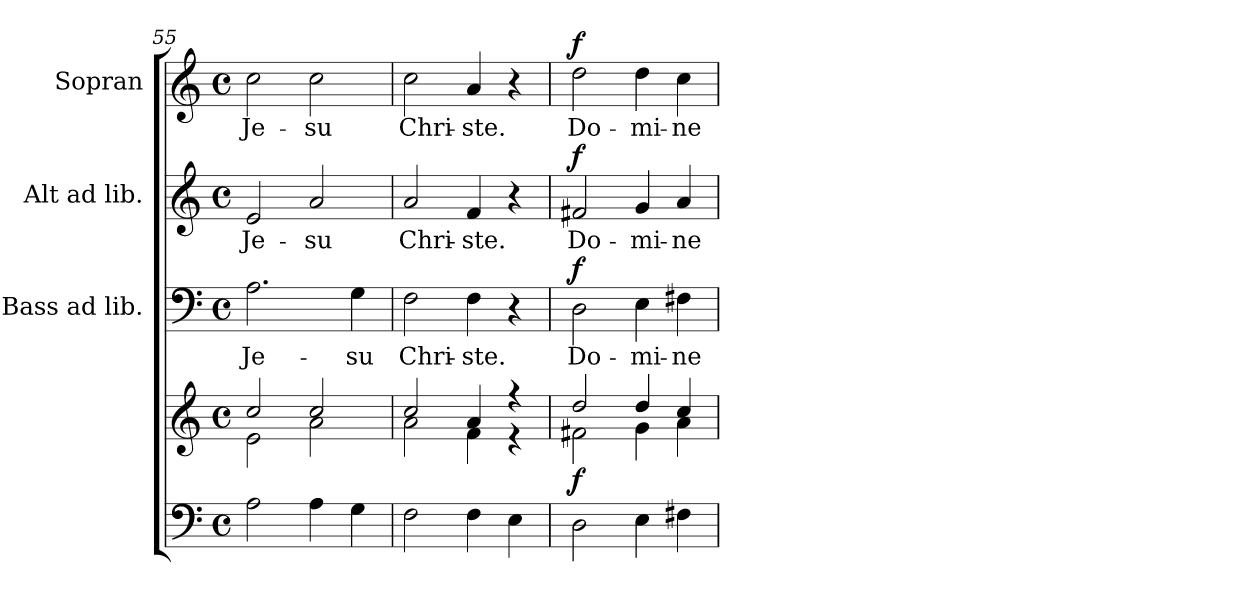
**kern	**kern	**dynam	**kern	**text	**dynam	**kern	**text	**dynam	**kern	**text	**dynam
*part4	*part4	*part4	*part3	*part3	*part3	*part2	*part2	*part2	*part1	*part1	*part1
*staff5	*staff4	*staff4/5	*staff3	*staff3	*staff3	*staff2	*staff2	*staff2	*staff1	*staff1	*staff1
*	*	*	*I"Bass ad lib.	*	*	*I"Alt ad lib.	*	*	*I"Sopran	*	*
*	*	*	*I'B.	*	*	*I'A.	*	*	*I'S.	*	*
*clefF4	*clefG2	*	*clefF4	*	*	*clefG2	*	*	*clefG2	*	*
*k[]	*k[]	*	*k[]	*	*	*k[]	*	*	*k[]	*	*
*C:	*C:	*	*C:	*	*	*C:	*	*	*C:	*	*
*M4/4	*M4/4	*	*M4/4	*	*	*M4/4	*	*	*M4/4	*	*
*met(c)	*met(c)	*	*met(c)	*	*	*met(c)	*	*	*met(c)	*	*
=55	=55	=55	=55	=55	=55	=55	=55	=55	=55	=55	=55
*	*^	*	*	*	*	*	*	*	*	*	*
!	!	!	!	!	!LO:LY:b	!	!	!LO:LY:b	!	!	!LO:LY:b	!
2A\	2cc/	2e\	.	2.A\	Je-	.	2e/	Je-	.	2cc\	Je-	.
!	!	!	!	!	!	!	!	!LO:LY:b	!	!	!LO:LY:b	!
4A\	2cc/	2a\	.	.	.	.	2a/	-su	.	2cc\	-su	.
!	!	!	!	!	!LO:LY:b	!	!	!	!	!	!	!
4G\	.	.	.	4G\	-su	.	.	.	.	.	.	.
=56	=56	=56	=56	=56	=56	=56	=56	=56	=56	=56	=56	=56
!	!	!	!	!	!LO:LY:b	!	!	!LO:LY:b	!	!	!LO:LY:b	!
2F\	2cc/	2a\	.	2F\	Chri-	.	2a/	Chri-	.	2cc\	Chri-	.
!	!	!	!	!	!LO:LY:b	!	!	!LO:LY:b	!	!	!LO:LY:b	!
4F\	4a/	4f\	.	4F\	-ste.	.	4f/	-ste.	.	4a/	-ste.	.
4E\	4r	4r	.	4r	.	.	4r	.	.	4r	.	.
=57	=57	=57	=57	=57	=57	=57	=57	=57	=57	=57	=57	=57
!	!	!	!LO:DY:b	!	!LO:LY:b	!LO:DY:a	!	!LO:LY:b	!LO:DY:a	!	!LO:LY:b	!LO:DY:a
2D\	2dd/	2f#X\	f	2D\	Do-	f	2f#X/	Do-	f	2dd\	Do-	f
!	!	!	!	!	!LO:LY:b	!	!	!LO:LY:b	!	!	!LO:LY:b	!
4E\	4dd/	4g\	.	4E\	-mi-	.	4g/	-mi-	.	4dd\	-mi-	.
!	!	!	!	!	!LO:LY:b	!	!	!LO:LY:b	!	!	!LO:LY:b	!
4F#X\	4cc/	4a\	.	4F#X\	-ne	.	4a/	-ne	.	4cc\	-ne	.
*	*v	*v	*	*	*	*	*	*	*	*	*	*
=	=	=	=	=	=	=	=	=	=	=	=
*-	*-	*-	*-	*-	*-	*-	*-	*-	*-	*-	*-
